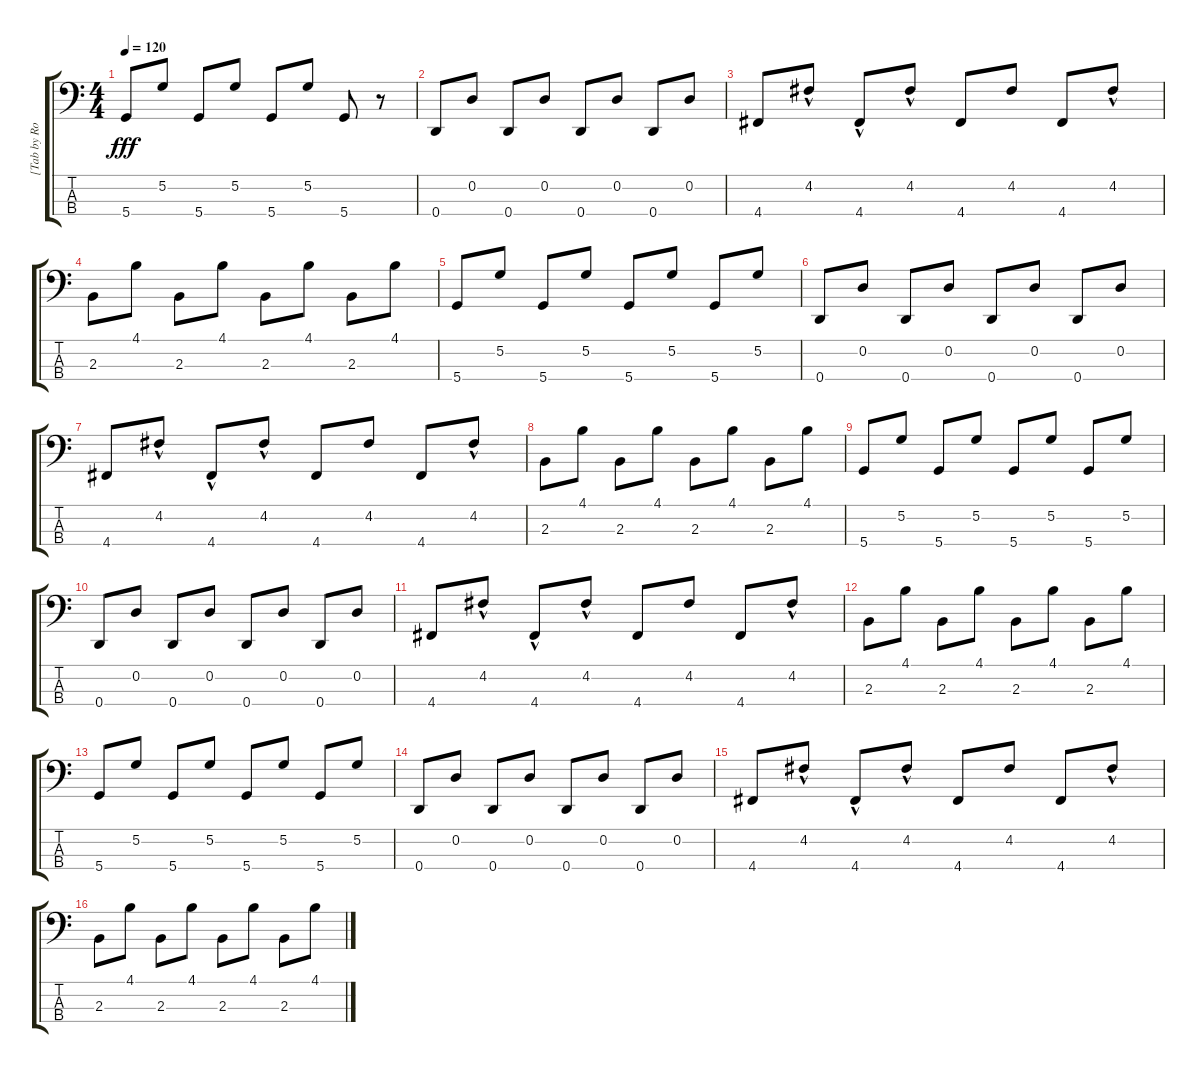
\track ("[Tab by Rodrigo Takahashi]" "[Tab by Ro") {instrument electricbassfinger}
\staff {score tabs}
\tuning (G2 D2 A1 D1) {hide}
\ts (4 4)
\tempo 120
\clef f4
\ks c
5.4.8{dy fff} 5.2.8 5.4.8 5.2.8 5.4.8 5.2.8 5.4.8 r.8 |
0.4.8 0.2.8 0.4.8 0.2.8 0.4.8 0.2.8 0.4.8 0.2.8 |
4.4.8 4.2{hac}.8 4.4{hac}.8 4.2{hac}.8 4.4.8 4.2.8 4.4.8 4.2{hac}.8 |
2.3.8 4.1.8 2.3.8 4.1.8 2.3.8 4.1.8 2.3.8 4.1.8 |
5.4.8 5.2.8 5.4.8 5.2.8 5.4.8 5.2.8 5.4.8 5.2.8 |
0.4.8 0.2.8 0.4.8 0.2.8 0.4.8 0.2.8 0.4.8 0.2.8 |
4.4.8 4.2{hac}.8 4.4{hac}.8 4.2{hac}.8 4.4.8 4.2.8 4.4.8 4.2{hac}.8 |
2.3.8 4.1.8 2.3.8 4.1.8 2.3.8 4.1.8 2.3.8 4.1.8 |
5.4.8 5.2.8 5.4.8 5.2.8 5.4.8 5.2.8 5.4.8 5.2.8 |
0.4.8 0.2.8 0.4.8 0.2.8 0.4.8 0.2.8 0.4.8 0.2.8 |
4.4.8 4.2{hac}.8 4.4{hac}.8 4.2{hac}.8 4.4.8 4.2.8 4.4.8 4.2{hac}.8 |
2.3.8 4.1.8 2.3.8 4.1.8 2.3.8 4.1.8 2.3.8 4.1.8 |
5.4.8 5.2.8 5.4.8 5.2.8 5.4.8 5.2.8 5.4.8 5.2.8 |
0.4.8 0.2.8 0.4.8 0.2.8 0.4.8 0.2.8 0.4.8 0.2.8 |
4.4.8 4.2{hac}.8 4.4{hac}.8 4.2{hac}.8 4.4.8 4.2.8 4.4.8 4.2{hac}.8 |
2.3.8 4.1.8 2.3.8 4.1.8 2.3.8 4.1.8 2.3.8 4.1.8
